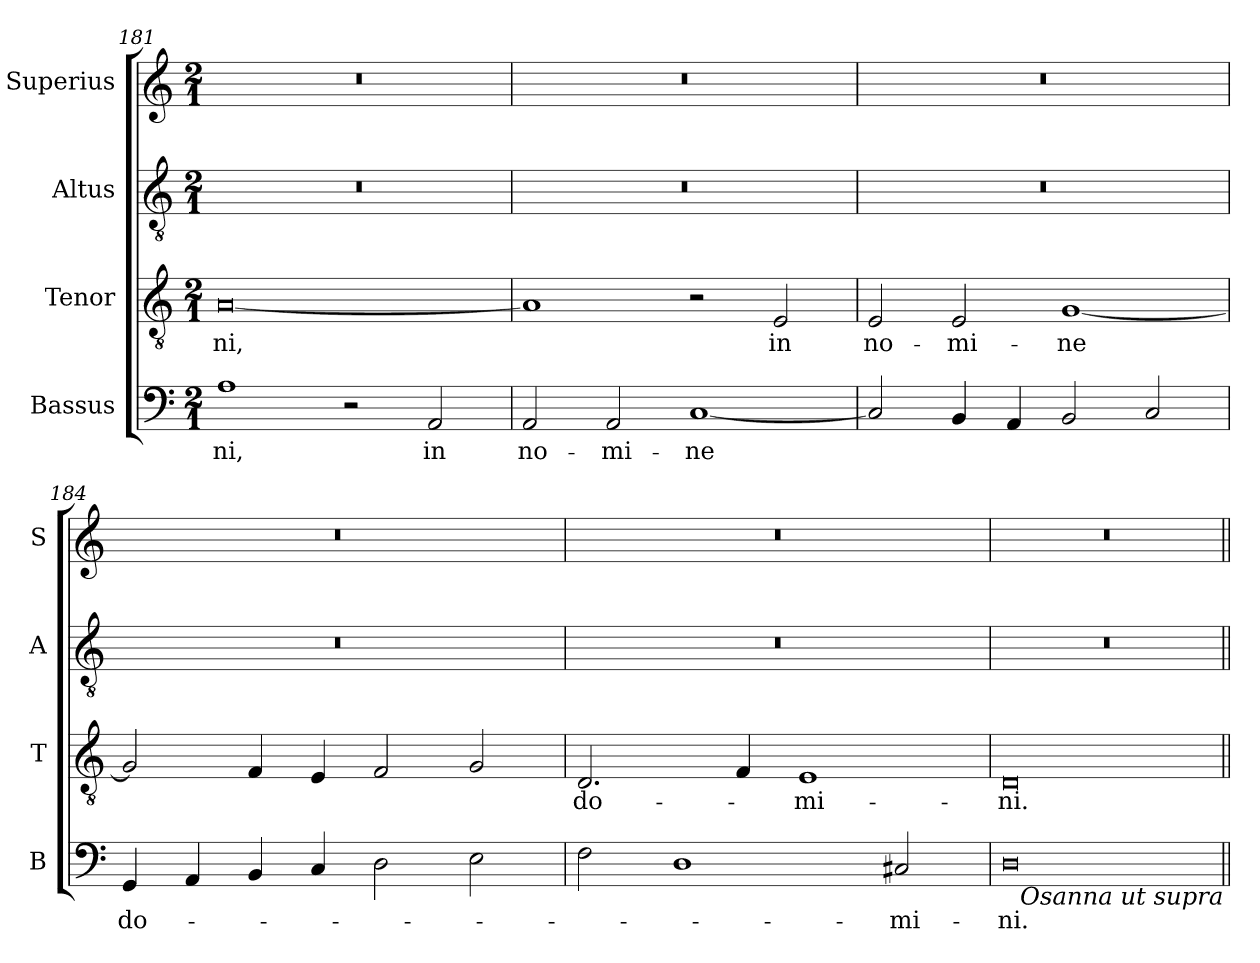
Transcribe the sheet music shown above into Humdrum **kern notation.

**kern	**text	**kern	**text	**kern	**kern
*part4	*part4	*part3	*part3	*part2	*part1
*staff4	*staff4	*staff3	*staff3	*staff2	*staff1
*I"Bassus	*	*I"Tenor	*	*I"Altus	*I"Superius
*I'B	*	*I'T	*	*I'A	*I'S
*clefF4	*	*clefGv2	*	*clefGv2	*clefG2
*k[]	*	*k[]	*	*k[]	*k[]
*M2/1	*	*M2/1	*	*M2/1	*M2/1
=181	=181	=181	=181	=181	=181
1A	-ni,	[0A	-ni,	0r	0r
2r	.	.	.	.	.
2AA/	in	.	.	.	.
=182	=182	=182	=182	=182	=182
2AA/	no-	1A]	.	0r	0r
2AA/	-mi-	.	.	.	.
[1C	-ne	2r	.	.	.
.	.	2E/	in	.	.
=183	=183	=183	=183	=183	=183
2C/]	.	2E/	no-	0r	0r
4BB/	.	2E/	-mi-	.	.
4AA/	.	.	.	.	.
2BB/	.	[1G	-ne	.	.
2C/	.	.	.	.	.
=184	=184	=184	=184	=184	=184
4GG/	do-	2G/]	.	0r	0r
4AA/	.	.	.	.	.
4BB/	.	4F/	.	.	.
4C/	.	4E/	.	.	.
2D\	.	2F/	.	.	.
2E\	.	2G/	.	.	.
=185	=185	=185	=185	=185	=185
2F\	.	2.D/	do-	0r	0r
1D	.	.	.	.	.
.	.	4F/	.	.	.
.	.	1E	-mi-	.	.
2C#X/	-mi-	.	.	.	.
=186	=186	=186	=186	=186	=186
0D	-ni.	0D	-ni.	0r	0r
!LO:TX:b:i:rj:t=Osanna ut supra	!	!	!	!	!
=||	=||	=||	=||	=||	=||
*-	*-	*-	*-	*-	*-
